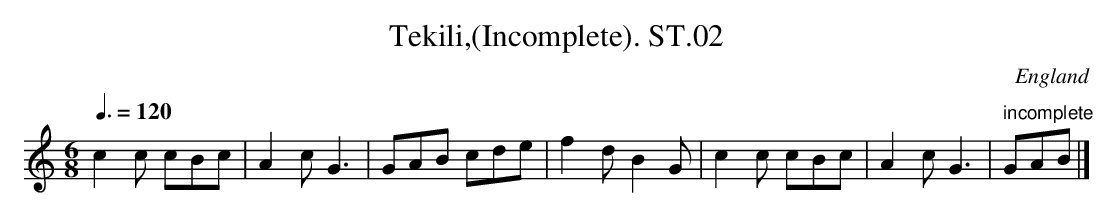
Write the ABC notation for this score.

X:1
T:Tekili,(Incomplete). ST.02
L:1/8
M:6/8
O:England
Q:3/8=120
K:C
c2c cBc|A2c G3|GAB cde|f2d B2G|c2c cBc|A2cG3|" incomplete"GAB|]
